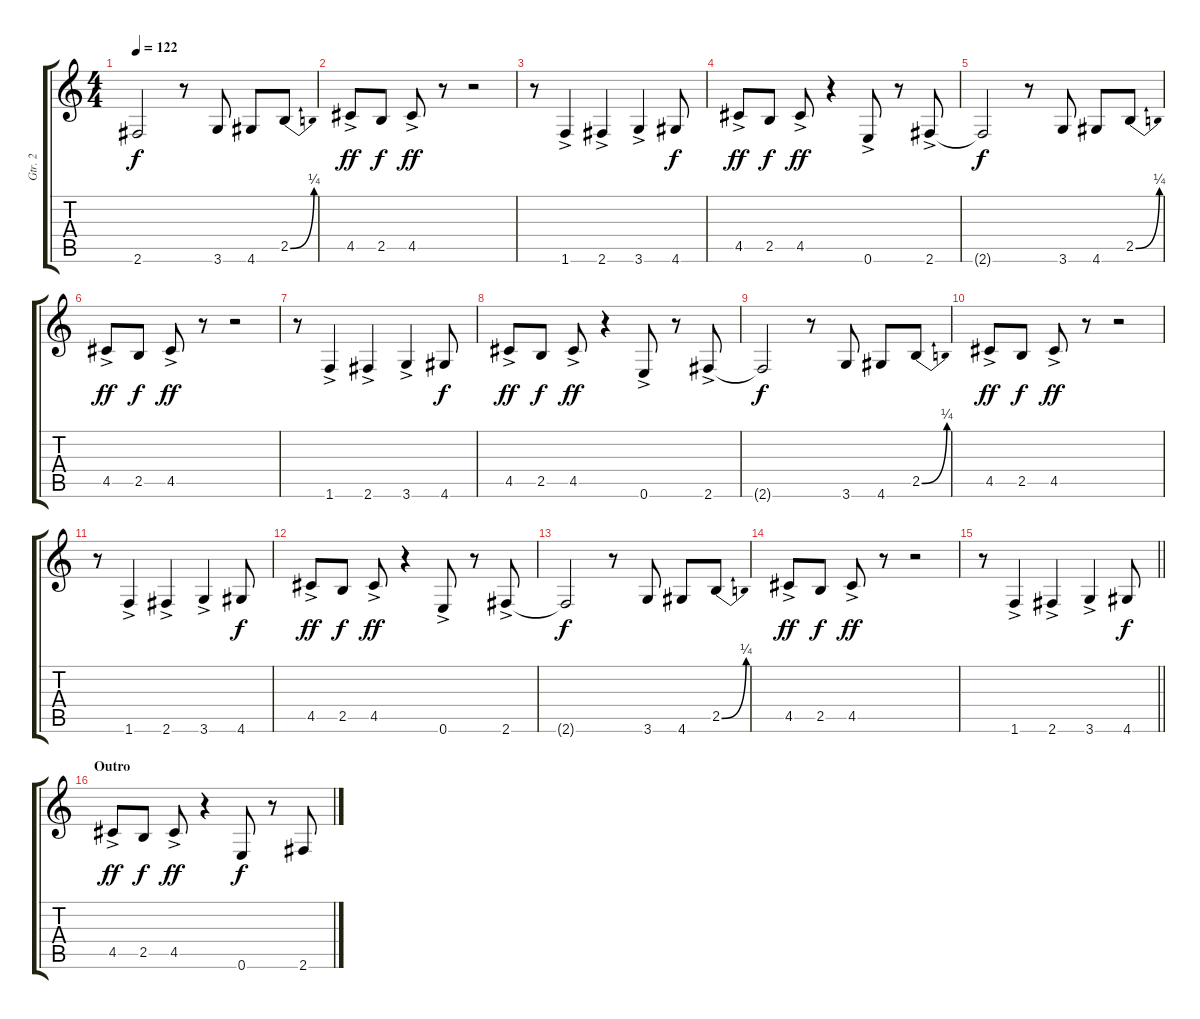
\track ("Gtr. 2" "Gtr. 2") {instrument electricguitarjazz}
\staff {score tabs}
\tuning (E4 B3 G3 D3 A2 E2) {hide}
\ts (4 4)
\tempo 122
\clef g2
\ks c
2.6{t}.2{dy f} r.8 3.6.8 4.6.8 2.5{be (bend 0 0 60 1)}.8 |
4.5{ac}.8{dy ff} 2.5.8{dy f} 4.5{ac}.8{dy ff} r.8 r.2 |
r.8 1.6{ac}.4 2.6{ac}.4 3.6{ac}.4 4.6.8{dy f} |
4.5{ac}.8{dy ff} 2.5.8{dy f} 4.5{ac}.8{dy ff} r.4 0.6{ac}.8 r.8 2.6{ac}.8 |
2.6{t}.2{dy f} r.8 3.6.8 4.6.8 2.5{be (bend 0 0 60 1)}.8 |
4.5{ac}.8{dy ff} 2.5.8{dy f} 4.5{ac}.8{dy ff} r.8 r.2 |
r.8 1.6{ac}.4 2.6{ac}.4 3.6{ac}.4 4.6.8{dy f} |
4.5{ac}.8{dy ff} 2.5.8{dy f} 4.5{ac}.8{dy ff} r.4 0.6{ac}.8 r.8 2.6{ac}.8 |
2.6{t}.2{dy f} r.8 3.6.8 4.6.8 2.5{be (bend 0 0 60 1)}.8 |
4.5{ac}.8{dy ff} 2.5.8{dy f} 4.5{ac}.8{dy ff} r.8 r.2 |
r.8 1.6{ac}.4 2.6{ac}.4 3.6{ac}.4 4.6.8{dy f} |
4.5{ac}.8{dy ff} 2.5.8{dy f} 4.5{ac}.8{dy ff} r.4 0.6{ac}.8 r.8 2.6{ac}.8 |
2.6{t}.2{dy f} r.8 3.6.8 4.6.8 2.5{be (bend 0 0 60 1)}.8 |
4.5{ac}.8{dy ff} 2.5.8{dy f} 4.5{ac}.8{dy ff} r.8 r.2 |
\barLineRight lightlight
r.8 1.6{ac}.4 2.6{ac}.4 3.6{ac}.4 4.6.8{dy f} |
\section ("" "Outro")
4.5{ac}.8{dy ff} 2.5.8{dy f} 4.5{ac}.8{dy ff} r.4 0.6.8{dy f} r.8 2.6.8
